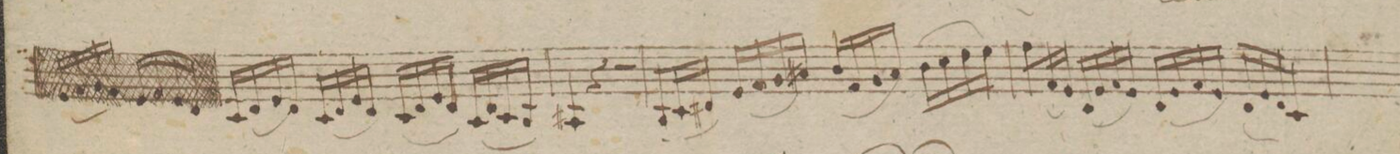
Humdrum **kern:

**kern	**dynam
*I"Violino. Principal	*
*clefG2	*
*k[f#c#g#]	*
*met(c)	*
*M4/4	*
(16c#/LL	.
16d/	.
16e/	.
16d/JJ)	.
(16c#/LL	.
16d/	.
16e/	.
16d/JJ)	.
(16c#/LL	.
16d/	.
16e/	.
16d/JJ)	.
(16c#/LL	.
16d/	.
16c#/	.
16B/JJ)	.
=146	=146
4A#X/	.
4r	.
2r	.
=147	=147
8B'/L	.
(16c#/L	.
16d#X/JJ)	.
(16e/LL	.
16f#/	.
16g#/	.
16a#X/JJ)	.
(16b/LL	.
16f#/	.
16g#/	.
16a#/JJ)	.
(16b\LL	.
16cc#\	.
16dd\	.
16ee\JJ)	.
=148	=148
8ff#\L	.
(16f#/L	.
16e/JJ)	.
(16d/LL	.
16e/	.
16f#/	.
16e/JJ)	.
(16d/LL	.
16e/	.
16f#/	.
16e/JJ)	.
(16d/LL	.
16e/	.
16d/)	.
16c#/JJ	.
=149	=149
*-	*-
